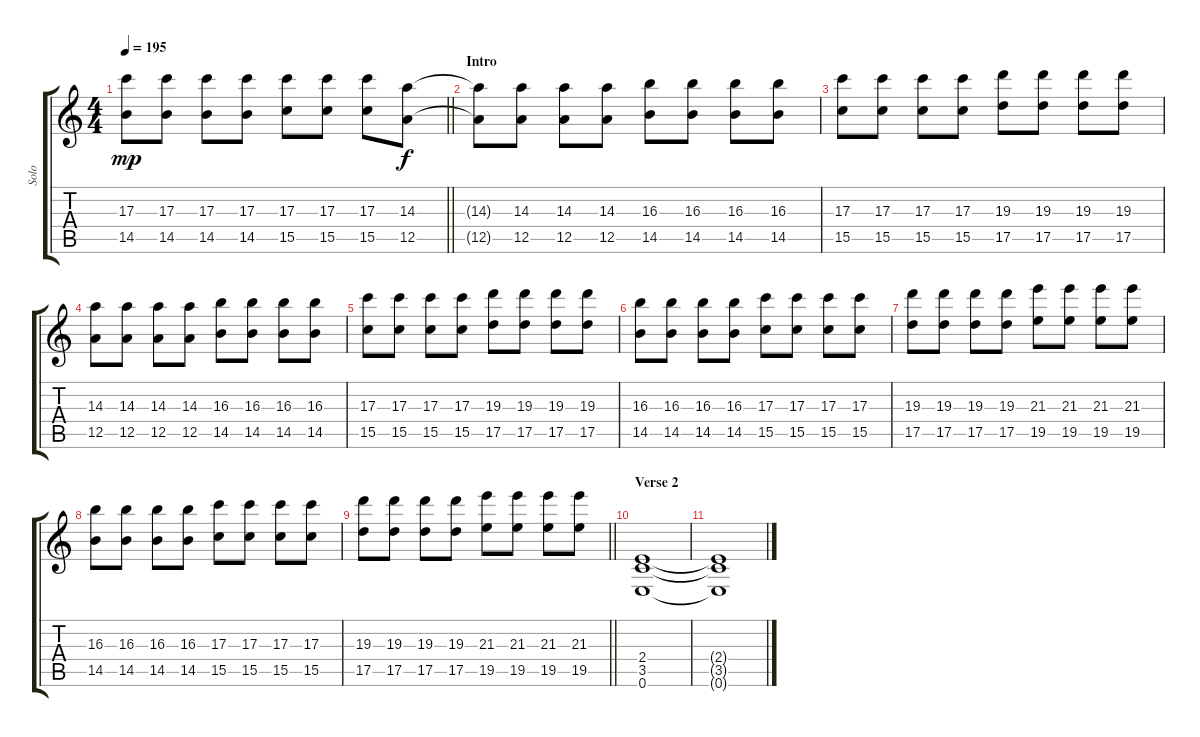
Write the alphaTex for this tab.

\track ("Solo" "Solo") {instrument distortionguitar}
\staff {score tabs}
\tuning (E4 B3 G3 D3 A2 E2) {hide}
\ts (4 4)
\tempo 195
\clef g2
\barLineRight lightlight
\ks c
(17.3 14.5).8{dy mp} (17.3 14.5).8 (17.3 14.5).8 (17.3 14.5).8 (17.3 15.5).8 (17.3 15.5).8 (17.3 15.5).8 (14.3 12.5).8{dy f} |
\section ("" "Intro")
(14.3{t} 12.5{t}).8 (14.3 12.5).8 (14.3 12.5).8 (14.3 12.5).8 (16.3 14.5).8 (16.3 14.5).8 (16.3 14.5).8 (16.3 14.5).8 |
(17.3 15.5).8 (17.3 15.5).8 (17.3 15.5).8 (17.3 15.5).8 (19.3 17.5).8 (19.3 17.5).8 (19.3 17.5).8 (19.3 17.5).8 |
(14.3 12.5).8 (14.3 12.5).8 (14.3 12.5).8 (14.3 12.5).8 (16.3 14.5).8 (16.3 14.5).8 (16.3 14.5).8 (16.3 14.5).8 |
(17.3 15.5).8 (17.3 15.5).8 (17.3 15.5).8 (17.3 15.5).8 (19.3 17.5).8 (19.3 17.5).8 (19.3 17.5).8 (19.3 17.5).8 |
(16.3 14.5).8 (16.3 14.5).8 (16.3 14.5).8 (16.3 14.5).8 (17.3 15.5).8 (17.3 15.5).8 (17.3 15.5).8 (17.3 15.5).8 |
(19.3 17.5).8 (19.3 17.5).8 (19.3 17.5).8 (19.3 17.5).8 (21.3 19.5).8 (21.3 19.5).8 (21.3 19.5).8 (21.3 19.5).8 |
(16.3 14.5).8 (16.3 14.5).8 (16.3 14.5).8 (16.3 14.5).8 (17.3 15.5).8 (17.3 15.5).8 (17.3 15.5).8 (17.3 15.5).8 |
\barLineRight lightlight
(19.3 17.5).8 (19.3 17.5).8 (19.3 17.5).8 (19.3 17.5).8 (21.3 19.5).8 (21.3 19.5).8 (21.3 19.5).8 (21.3 19.5).8 |
\section ("" "Verse 2")
(2.4 3.5 0.6).1{volume 0} |
(2.4{t} 3.5{t} 0.6{t}).1
